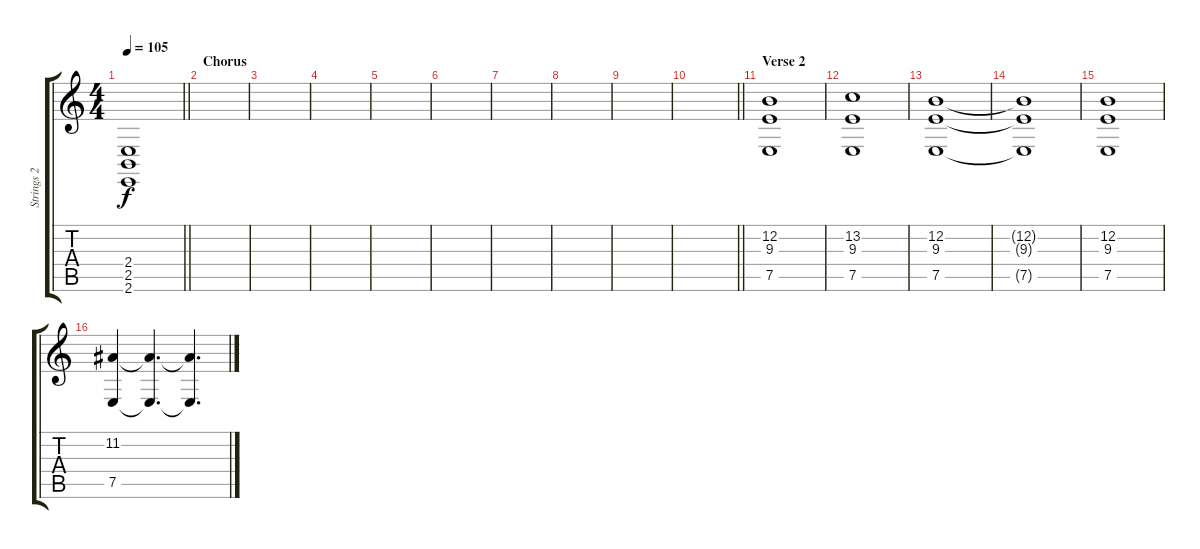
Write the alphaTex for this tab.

\track ("Strings 2" "Strings 2") {instrument stringensemble1}
\staff {score tabs}
\tuning (E4 B3 G3 D3 A2 D2) {hide}
\ts (4 4)
\tempo 105
\clef g2
\barLineRight lightlight
\ks c
(2.4{t} 2.5{t} 2.6{t}).1{dy f} |
\section ("" "Chorus ")
|
|
|
|
|
|
|
|
\barLineRight lightlight
|
\section ("" "Verse 2")
(12.2 9.3 7.5).1 |
(13.2 9.3 7.5).1 |
(12.2 9.3 7.5).1 |
(12.2{t} 9.3{t} 7.5{t}).1 |
(12.2 9.3 7.5).1 |
(11.2 7.5).4 (11.2{t} 7.5{t}).4{d} (11.2{t} 7.5{t}).4{d}
